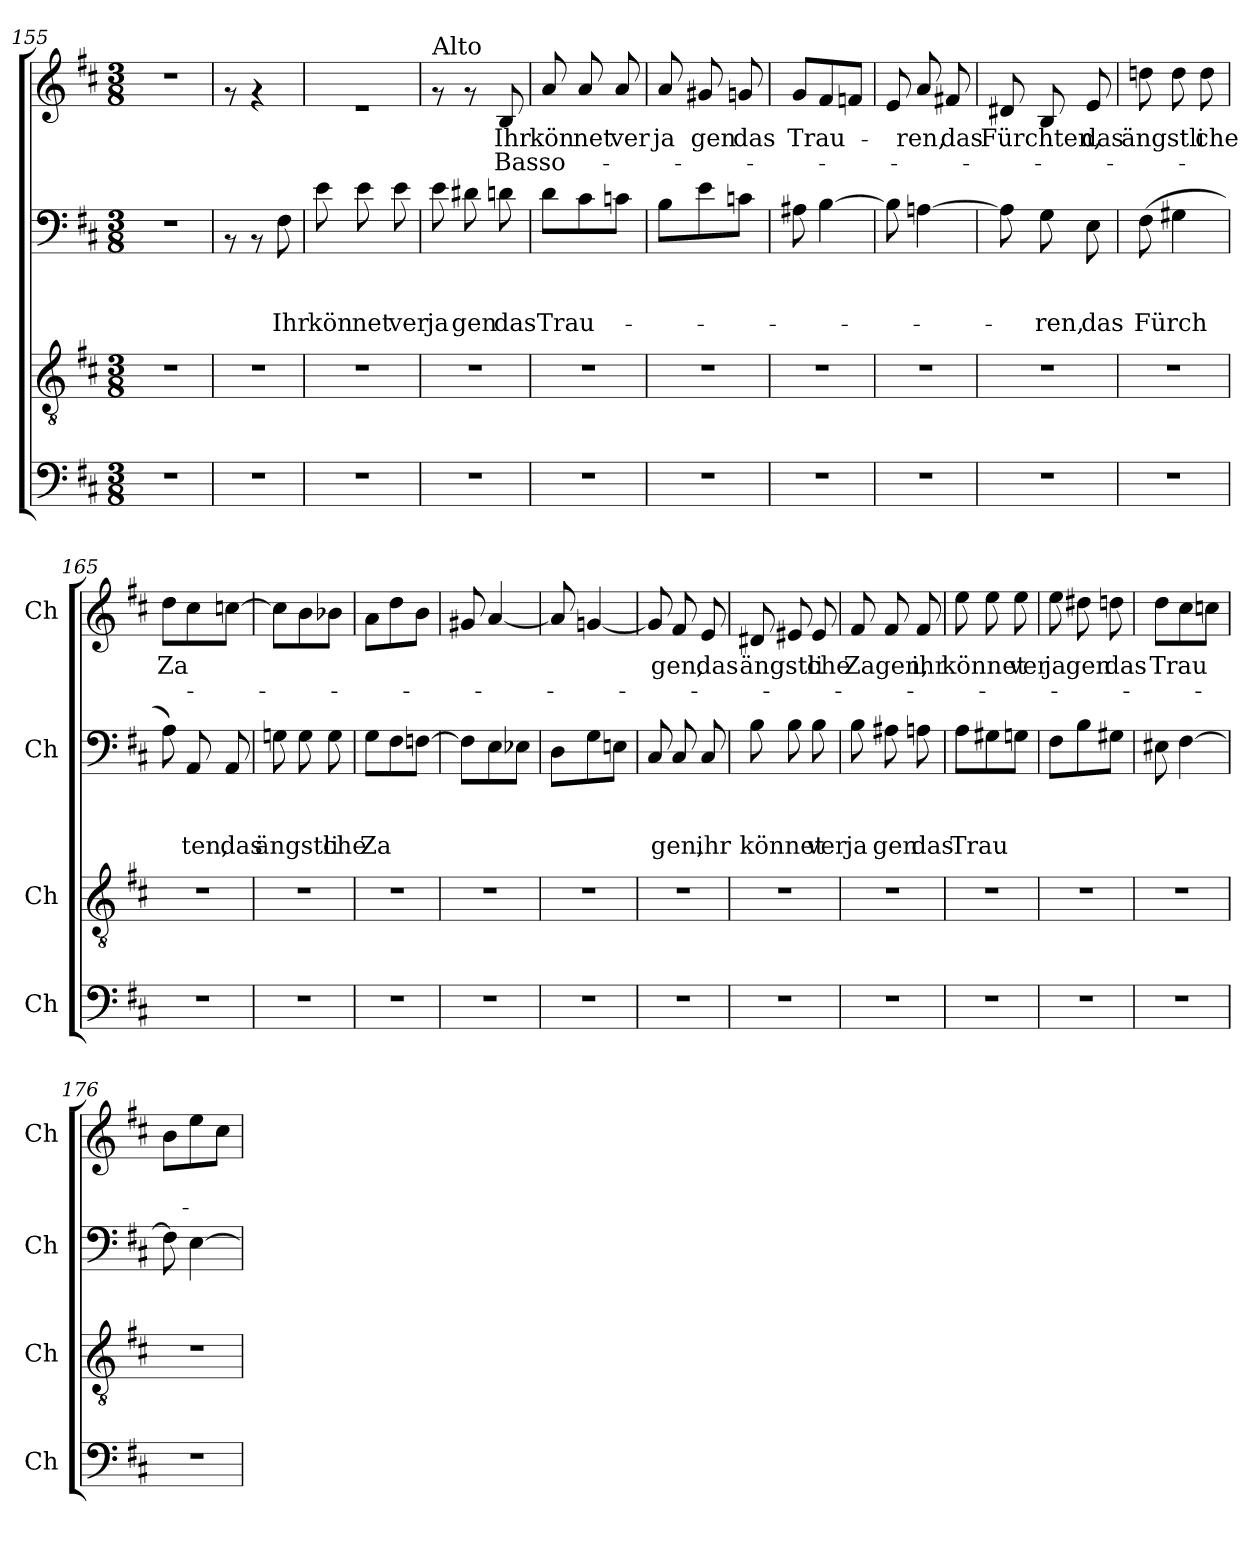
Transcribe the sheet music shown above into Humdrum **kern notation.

**kern	**kern	**kern	**text	**text	**text	**kern	**text	**text
*part4	*part3	*part2	*part2	*part2	*part2	*part1	*part1	*part1
*staff4	*staff3	*staff2	*staff2	*staff2	*staff2	*staff1	*staff1	*staff1
*I'Ch	*I'Ch	*I'Ch	*	*	*	*I'Ch	*	*
*clefF4	*clefGv2	*clefF4	*	*	*	*clefG2	*	*
*k[f#c#]	*k[f#c#]	*k[f#c#]	*	*	*	*k[f#c#]	*	*
*D:	*D:	*D:	*	*	*	*D:	*	*
*M3/8	*M3/8	*M3/8	*	*	*	*M3/8	*	*
=155	=155	=155	=155	=155	=155	=155	=155	=155
4.r	4.r	4.r	.	.	.	4.r	.	.
=156	=156	=156	=156	=156	=156	=156	=156	=156
4.r	4.r	8rAA	.	.	.	8rf	.	.
.	.	8rAA	.	.	.	4rf	.	.
!	!	!	!	!	!LO:LY:b	!	!	!
.	.	8F#\	.	.	Ihr	.	.	.
=157	=157	=157	=157	=157	=157	=157	=157	=157
!	!	!	!	!	!LO:LY:b	!	!	!
4.r	4.r	8e\	.	.	kön	4.re	.	.
!	!	!	!	!	!LO:LY:b	!	!	!
.	.	8e\	.	.	net	.	.	.
!	!	!	!	!	!LO:LY:b	!	!	!
.	.	8e\	.	.	ver	.	.	.
=158	=158	=158	=158	=158	=158	=158	=158	=158
!	!	!	!	!	!	!LO:TX:a:t=Alto	!	!
!	!	!	!	!	!LO:LY:b	!	!	!
4.r	4.r	8e\	.	.	ja	8rf	.	.
!	!	!	!	!	!LO:LY:b	!	!	!
.	.	8d#X\	.	.	gen	8rf	.	.
!	!	!	!	!	!LO:LY:b	!	!LO:LY:b	!LO:LY:b
.	.	8dn\	.	.	das	8B/	Ihr	Basso-
=159	=159	=159	=159	=159	=159	=159	=159	=159
!	!	!	!	!	!LO:LY:b	!	!LO:LY:b	!
4.r	4.r	8d\L	.	.	Trau-	8a/	kön	.
!	!	!	!	!	!	!	!LO:LY:b	!
.	.	8c#\	.	.	.	8a/	net	.
!	!	!	!	!	!	!	!LO:LY:b	!
.	.	8cn\J	.	.	.	8a/	ver	.
=160	=160	=160	=160	=160	=160	=160	=160	=160
!	!	!	!	!	!	!	!LO:LY:b	!
4.r	4.r	8B\L	.	.	.	8a/	ja	.
!	!	!	!	!	!	!	!LO:LY:b	!
.	.	8e\	.	.	.	8g#X/	gen	.
!	!	!	!	!	!	!	!LO:LY:b	!
.	.	8cn\J	.	.	.	8gn/	das	.
=161	=161	=161	=161	=161	=161	=161	=161	=161
!	!	!	!	!	!	!	!LO:LY:b	!
4.r	4.r	8A#X\	.	.	.	8g/L	Trau-	.
.	.	[>4B\	.	.	.	8f#/	.	.
.	.	.	.	.	.	8fn/J	.	.
=162	=162	=162	=162	=162	=162	=162	=162	=162
4.r	4.r	8B\]	.	.	.	8e/	.	.
!	!	!	!	!	!	!	!LO:LY:b	!
.	.	[<4An\	.	.	.	8a/	-ren,	.
!	!	!	!	!	!	!	!LO:LY:b	!
.	.	.	.	.	.	8f#X/	das	.
!!LO:LB:g=z
=163	=163	=163	=163	=163	=163	=163	=163	=163
!	!	!	!	!	!	!	!LO:LY:b	!
4.r	4.r	8A\]	.	.	.	8d#X/	Fürchten,	.
!	!	!	!	!	!LO:LY:b	!	!	!
.	.	8G\	.	.	-ren,	8B/	.	.
!	!	!	!	!	!LO:LY:b	!	!LO:LY:b	!
.	.	8E\	.	.	das	8e/	das	.
=164	=164	=164	=164	=164	=164	=164	=164	=164
!	!	!	!	!	!LO:LY:b	!	!LO:LY:b	!
4.r	4.r	(>8F#\	.	.	Fürch	8ddn\	ängstli	.
.	.	4G#X\	.	.	.	8dd\	.	.
!	!	!	!	!	!	!	!LO:LY:b	!
.	.	.	.	.	.	8dd\	che	.
=165	=165	=165	=165	=165	=165	=165	=165	=165
!	!	!	!	!	!	!	!LO:LY:b	!
4.r	4.r	8A\)	.	.	.	8dd\L	Za	.
!	!	!	!	!	!LO:LY:b	!	!	!
.	.	8AA/	.	.	ten,	8cc#\	.	.
!	!	!	!	!	!LO:LY:b	!	!	!
.	.	8AA/	.	.	das	[>8ccn\J	.	.
=166	=166	=166	=166	=166	=166	=166	=166	=166
!	!	!	!	!	!LO:LY:b	!	!	!
4.r	4.r	8Gn\	.	.	ängstli	8cc\L]	.	.
.	.	8G\	.	.	.	8b\	.	.
!	!	!	!	!	!LO:LY:b	!	!	!
.	.	8G\	.	.	che	8b-X\J	.	.
=167	=167	=167	=167	=167	=167	=167	=167	=167
!	!	!	!	!	!LO:LY:b	!	!	!
4.r	4.r	8G\L	.	.	Za	8a\L	.	.
.	.	8F#\	.	.	.	8dd\	.	.
.	.	[>8Fn\J	.	.	.	8b\J	.	.
=168	=168	=168	=168	=168	=168	=168	=168	=168
4.r	4.r	8F\L]	.	.	.	8g#X/	.	.
.	.	8E\	.	.	.	[<4a/	.	.
.	.	8E-X\J	.	.	.	.	.	.
=169	=169	=169	=169	=169	=169	=169	=169	=169
4.r	4.r	8D\L	.	.	.	8a/]	.	.
.	.	8G\	.	.	.	[<4gn/	.	.
.	.	8En\J	.	.	.	.	.	.
=170	=170	=170	=170	=170	=170	=170	=170	=170
4.r	4.r	8C#/	.	.	.	8g/]	.	.
!	!	!	!	!	!LO:LY:b	!	!LO:LY:b	!
.	.	8C#/	.	.	gen,	8f#/	gen,	.
!	!	!	!	!	!LO:LY:b	!	!LO:LY:b	!
.	.	8C#/	.	.	ihr	8e/	das	.
!!LO:LB:g=z
=171	=171	=171	=171	=171	=171	=171	=171	=171
!	!	!	!	!	!LO:LY:b	!	!LO:LY:b	!
4.r	4.r	8B\	.	.	könnet	8d#X/	ängstli	.
.	.	8B\	.	.	.	8e#X/	.	.
!	!	!	!	!	!LO:LY:b	!	!LO:LY:b	!
.	.	8B\	.	.	ver	8e#/	che	.
=172	=172	=172	=172	=172	=172	=172	=172	=172
!	!	!	!	!	!LO:LY:b	!	!LO:LY:b	!
4.r	4.r	8B\	.	.	ja	8f#/	Zagen,	.
!	!	!	!	!	!LO:LY:b	!	!	!
.	.	8A#X\	.	.	gen	8f#/	.	.
!	!	!	!	!	!LO:LY:b	!	!LO:LY:b	!
.	.	8An\	.	.	das	8f#/	ihr	.
=173	=173	=173	=173	=173	=173	=173	=173	=173
!	!	!	!	!	!LO:LY:b	!	!LO:LY:b	!
4.r	4.r	8A\L	.	.	Trau	8ee\	könnet	.
.	.	8G#X\	.	.	.	8ee\	.	.
!	!	!	!	!	!	!	!LO:LY:b	!
.	.	8Gn\J	.	.	.	8ee\	ver	.
=174	=174	=174	=174	=174	=174	=174	=174	=174
!	!	!	!	!	!	!	!LO:LY:b	!
4.r	4.r	8F#\L	.	.	.	8ee\	ja	.
!	!	!	!	!	!	!	!LO:LY:b	!
.	.	8B\	.	.	.	8dd#X\	gen	.
!	!	!	!	!	!	!	!LO:LY:b	!
.	.	8G#X\J	.	.	.	8ddn\	das	.
=175	=175	=175	=175	=175	=175	=175	=175	=175
!	!	!	!	!	!	!	!LO:LY:b	!
4.r	4.r	8E#X\	.	.	.	8dd\L	Trau	.
.	.	[>4F#\	.	.	.	8cc#\	.	.
.	.	.	.	.	.	8ccn\J	.	.
=176	=176	=176	=176	=176	=176	=176	=176	=176
4.r	4.r	8F#\]	.	.	.	8b\L	.	.
.	.	[>4E\	.	.	.	8ee\	.	.
.	.	.	.	.	.	8cc#\J	.	.
=	=	=	=	=	=	=	=	=
*-	*-	*-	*-	*-	*-	*-	*-	*-
